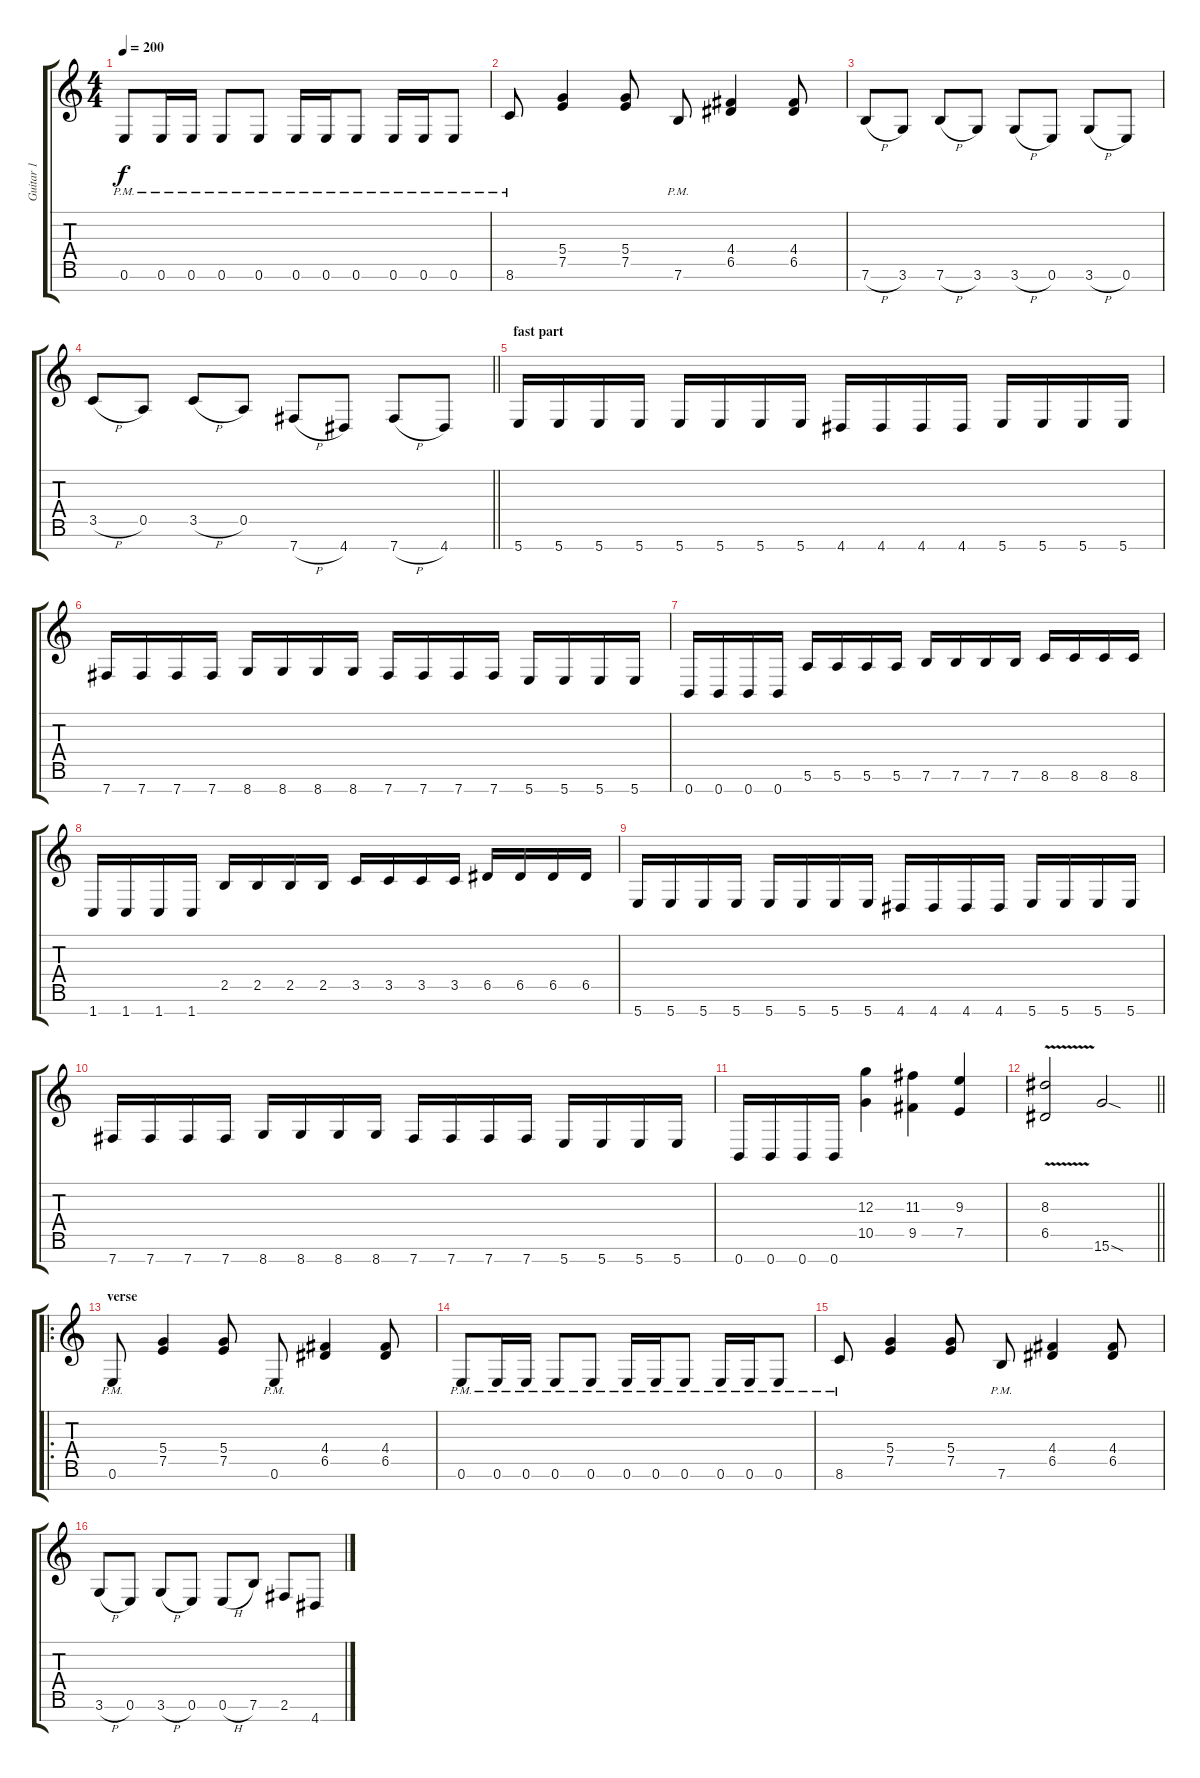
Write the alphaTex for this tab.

\track ("Guitar 1" "Guitar 1") {instrument distortionguitar}
\staff {score tabs}
\tuning (E4 B3 G3 D3 A2 E2 B1) {hide}
\ts (4 4)
\tempo 200
\clef g2
\ks c
0.6{pm}.8{dy f} 0.6{pm}.16 0.6{pm}.16 0.6{pm}.8 0.6{pm}.8 0.6{pm}.16 0.6{pm}.16 0.6{pm}.8 0.6{pm}.16 0.6{pm}.16 0.6{pm}.8 |
8.6{pm}.8 (5.4 7.5).4 (5.4 7.5).8 7.6{pm}.8 (4.4 6.5).4 (4.4 6.5).8 |
7.6{h}.8 3.6.8 7.6{h}.8 3.6.8 3.6{h}.8 0.6.8 3.6{h}.8 0.6.8 |
\barLineRight lightlight
3.5{h}.8 0.5.8 3.5{h}.8 0.5.8 7.7{h}.8 4.7.8 7.7{h}.8 4.7.8 |
\section ("" "fast part")
5.7.16 5.7.16 5.7.16 5.7.16 5.7.16 5.7.16 5.7.16 5.7.16 4.7.16 4.7.16 4.7.16 4.7.16 5.7.16 5.7.16 5.7.16 5.7.16 |
7.7.16 7.7.16 7.7.16 7.7.16 8.7.16 8.7.16 8.7.16 8.7.16 7.7.16 7.7.16 7.7.16 7.7.16 5.7.16 5.7.16 5.7.16 5.7.16 |
0.7.16 0.7.16 0.7.16 0.7.16 5.6.16 5.6.16 5.6.16 5.6.16 7.6.16 7.6.16 7.6.16 7.6.16 8.6.16 8.6.16 8.6.16 8.6.16 |
1.7.16 1.7.16 1.7.16 1.7.16 2.5.16 2.5.16 2.5.16 2.5.16 3.5.16 3.5.16 3.5.16 3.5.16 6.5.16 6.5.16 6.5.16 6.5.16 |
5.7.16 5.7.16 5.7.16 5.7.16 5.7.16 5.7.16 5.7.16 5.7.16 4.7.16 4.7.16 4.7.16 4.7.16 5.7.16 5.7.16 5.7.16 5.7.16 |
7.7.16 7.7.16 7.7.16 7.7.16 8.7.16 8.7.16 8.7.16 8.7.16 7.7.16 7.7.16 7.7.16 7.7.16 5.7.16 5.7.16 5.7.16 5.7.16 |
0.7.16 0.7.16 0.7.16 0.7.16 (12.3 10.5).4 (11.3 9.5).4 (9.3 7.5).4 |
\barLineRight lightlight
(8.3 6.5{v}).2 15.6{sod}.2 |
\ro
\section ("" "verse")
0.6{pm}.8 (5.4 7.5).4 (5.4 7.5).8 0.6{pm}.8 (4.4 6.5).4 (4.4 6.5).8 |
0.6{pm}.8 0.6{pm}.16 0.6{pm}.16 0.6{pm}.8 0.6{pm}.8 0.6{pm}.16 0.6{pm}.16 0.6{pm}.8 0.6{pm}.16 0.6{pm}.16 0.6{pm}.8 |
8.6{pm}.8 (5.4 7.5).4 (5.4 7.5).8 7.6{pm}.8 (4.4 6.5).4 (4.4 6.5).8 |
3.6{h}.8 0.6.8 3.6{h}.8 0.6.8 0.6{h}.8 7.6.8 2.6.8 4.7.8
